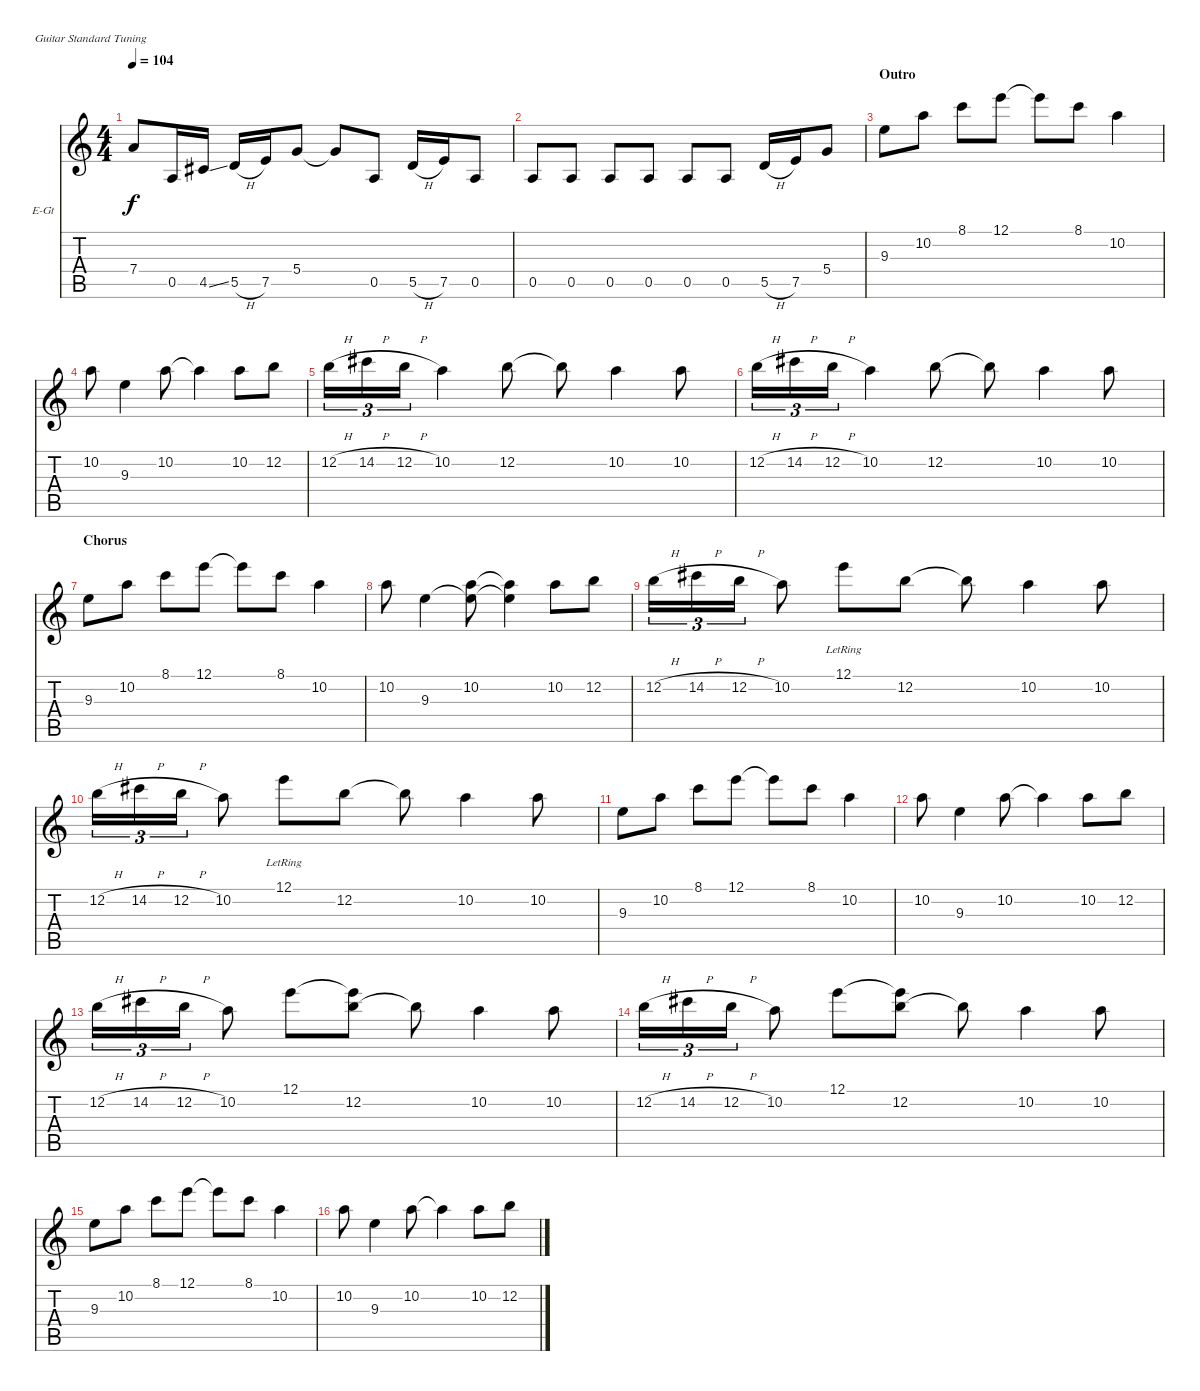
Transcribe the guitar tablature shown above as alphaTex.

\defaultSystemsLayout 4
\bracketExtendMode nobrackets
\firstSystemTrackNameOrientation horizontal
\otherSystemsTrackNameOrientation horizontal
\track ("Stone Gossard (Drive)" "E-Gt") {instrument overdrivenguitar}
\staff {score tabs}
\tuning (E4 B3 G3 D3 A2 E2)
\ts (4 4)
\tempo 104
\clef g2
\ks c
7.4.8{dy f} 0.5.16 4.5{ss}.16 5.5{h}.16 7.5.16 5.4.8 5.4{t}.8 0.5.8 5.5{h}.16 7.5.16 0.5.8 |
0.5.8 0.5.8 0.5.8 0.5.8 0.5.8 0.5.8 5.5{h}.16 7.5.16 5.4.8 |
\section ("" "Outro")
9.3.8 10.2.8 8.1.8 12.1.8 12.1{t}.8 8.1.8 10.2.4 |
10.2.8 9.3.4 10.2.8 10.2{t}.4 10.2.8 12.2.8 |
12.2{h}.16{tu (3 2)} 14.2{h}.16{tu (3 2)} 12.2{h}.16{tu (3 2)} 10.2.4 12.2.8 12.2{t}.8 10.2.4 10.2.8 |
12.2{h}.16{tu (3 2)} 14.2{h}.16{tu (3 2)} 12.2{h}.16{tu (3 2)} 10.2.4 12.2.8 12.2{t}.8 10.2.4 10.2.8 |
\section ("" "Chorus")
9.3.8 10.2.8 8.1.8 12.1.8 12.1{t}.8 8.1.8 10.2.4 |
10.2.8 9.3.4 (10.2 9.3{t}).8 (10.2{t} 9.3{t}).4 10.2.8 12.2.8 |
12.2{h}.16{tu (3 2)} 14.2{h}.16{tu (3 2)} 12.2{h}.16{tu (3 2)} 10.2.8 12.1{lr}.8 12.2.8 12.2{t}.8 10.2.4 10.2.8 |
12.2{h}.16{tu (3 2)} 14.2{h}.16{tu (3 2)} 12.2{h}.16{tu (3 2)} 10.2.8 12.1{lr}.8 12.2.8 12.2{t}.8 10.2.4 10.2.8 |
9.3.8 10.2.8 8.1.8 12.1.8 12.1{t}.8 8.1.8 10.2.4 |
10.2.8 9.3.4 10.2.8 10.2{t}.4 10.2.8 12.2.8 |
12.2{h}.16{tu (3 2)} 14.2{h}.16{tu (3 2)} 12.2{h}.16{tu (3 2)} 10.2.8 12.1.8 (12.1{t} 12.2).8 12.2{t}.8 10.2.4 10.2.8 |
12.2{h}.16{tu (3 2)} 14.2{h}.16{tu (3 2)} 12.2{h}.16{tu (3 2)} 10.2.8 12.1.8 (12.1{t} 12.2).8 12.2{t}.8 10.2.4 10.2.8 |
9.3.8 10.2.8 8.1.8 12.1.8 12.1{t}.8 8.1.8 10.2.4 |
10.2.8 9.3.4 10.2.8 10.2{t}.4 10.2.8 12.2.8
